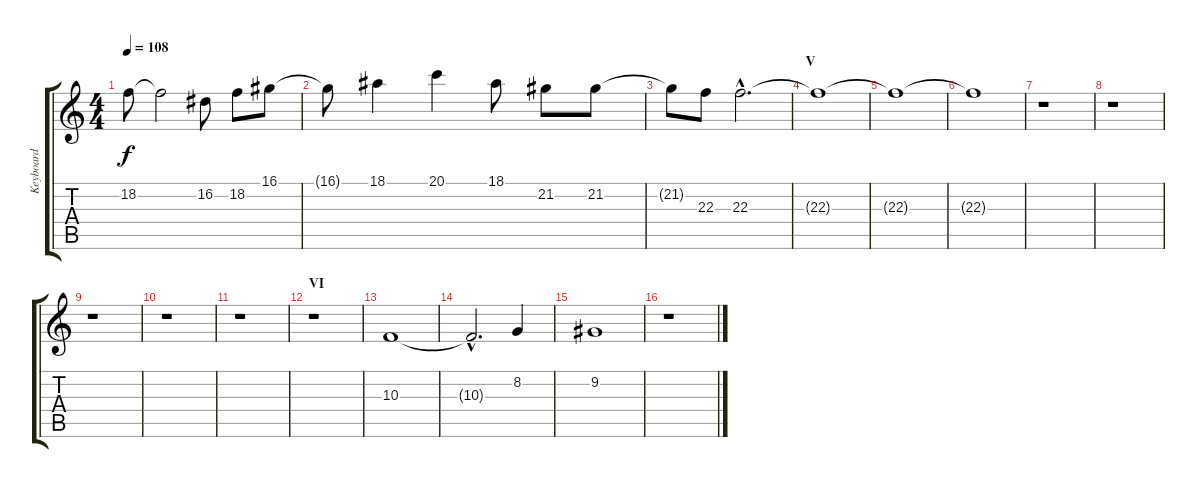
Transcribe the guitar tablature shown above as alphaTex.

\track ("Keyboard" "Keyboard") {instrument choiraahs}
\staff {score tabs}
\tuning (E4 B3 G3 D3 A2 E2) {hide}
\ts (4 4)
\tempo 108
\clef g2
\ks c
18.2.8{dy f} 18.2{t}.2 16.2.8 18.2.8 16.1.8 |
16.1{t}.8 18.1.4 20.1.4 18.1.8 21.2.8 21.2.8 |
21.2{t}.8 22.3.8 22.3{hac}.2{d} |
\section ("" "V")
22.3{t}.1 |
22.3{t}.1 |
22.3{t}.1 |
r.1 |
r.1 |
r.1 |
r.1 |
r.1 |
\section ("" "VI")
r.1 |
10.3.1 |
10.3{hac t}.2{d} 8.2.4 |
9.2.1 |
r.1
